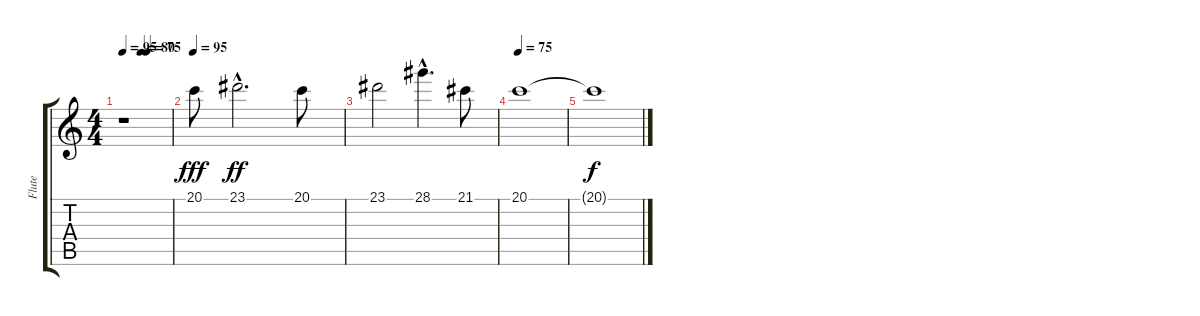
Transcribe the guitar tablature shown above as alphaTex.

\track ("Flute" "Flute") {instrument flute}
\staff {score tabs}
\tuning (E4 B3 G3 D3 A2 E2) {hide}
\ts (4 4)
\tempo 95
\tempo (80 0.375)
\tempo (75 0.5)
\clef g2
\ks c
r.1{dy ff} |
\tempo 95
20.1.8{dy fff} 23.1{hac}.2{d dy ff} 20.1.8 |
23.1.2 28.1{hac}.4{d} 21.1.8 |
\tempo 75
20.1.1 |
20.1{t}.1{dy f}
